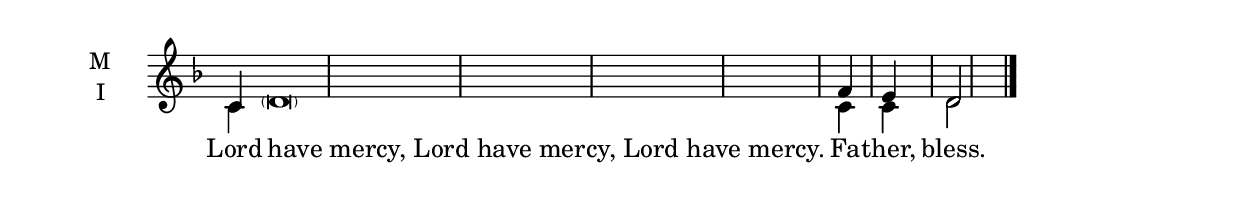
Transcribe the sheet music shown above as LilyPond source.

\version "2.18.2"

% Provide an easy way to group a bunch of text together on a breve
% http://lilypond.org/doc/v2.18/Documentation/notation/working-with-ancient-music_002d_002dscenarios-and-solutions
recite = \once \override LyricText.self-alignment-X = #-1

\defineBarLine "invisible" #'("" "" "")
global = {
  \time 2/4 % Not used, Time_signature_engraver is removed from layout
  \key d \aeolian
  \set Timing.defaultBarType = "invisible" %% Only put bar lines where I say
}

lyricText = \lyricmode {
  Lord \recite "have mercy, Lord have mercy, Lord have mercy."% Positioned text in melody goes here
  Fa -- ther, bless.
}

melody = \relative c' {
  \global % Leave these here for key to display
  \textLengthOn
  c4 \parenthesize d\breve \bar "|"
  f4 e \bar "|" d2 \bar "|."
}

ison = \relative c' {
  \global % Leave these here for key to display
  c4 s\breve \bar "|"
  c4 c4 \bar "|" d2 \bar "|."
}

\score {
  \new ChoirStaff <<
    \new Staff \with {
      midiInstrument = "choir aahs"
      instrumentName = \markup \center-column { M I }
    } <<
      \new Voice = "melody" { \voiceOne \melody }
      \new Voice = "ison" { \voiceTwo \ison }
    >>
    \new Lyrics \with {
      \override VerticalAxisGroup #'staff-affinity = #CENTER
    } \lyricsto "melody" \lyricText

  >>
  \layout {
    \context {
      \Staff
      \remove "Time_signature_engraver"
    }
    \context {
      \Score
      \omit BarNumber
    }
  }
  \midi { \tempo 4 = 300
          \context {
            \Voice
            \remove "Dynamic_performer"
    }
  }
}
